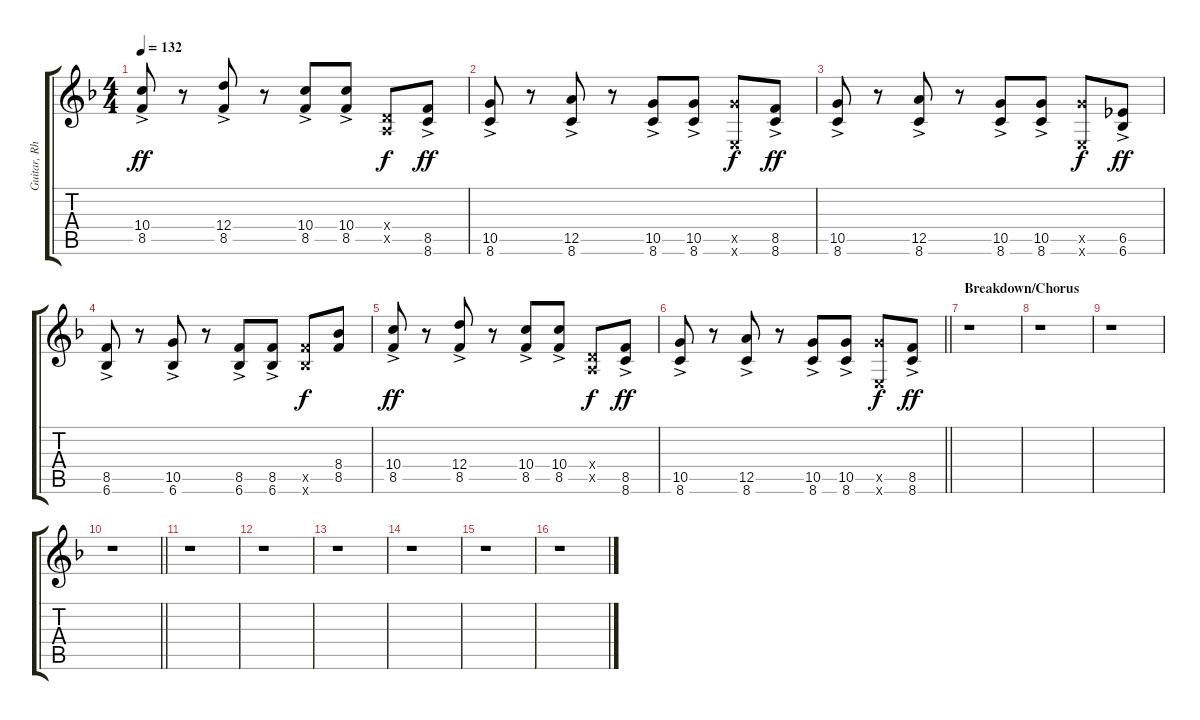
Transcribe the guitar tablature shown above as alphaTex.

\track ("Guitar, Rhythm" "Guitar, Rh") {instrument overdrivenguitar}
\staff {score tabs}
\tuning (E4 B3 G3 D3 A2 E2) {hide}
\ts (4 4)
\tempo 132
\clef g2
\ks f
(10.4{ac} 8.5).8{dy ff} r.8 (12.4{ac} 8.5).8 r.8 (10.4{ac} 8.5).8 (10.4{ac} 8.5).8 (0.4{x} 0.5{x}).8{dy f} (8.5{ac} 8.6).8{dy ff} |
(10.5{ac} 8.6).8 r.8 (12.5{ac} 8.6).8 r.8 (10.5{ac} 8.6).8 (10.5{ac} 8.6).8 (10.5{x} 0.6{x}).8{dy f} (8.5{ac} 8.6).8{dy ff} |
(10.5{ac} 8.6).8 r.8 (12.5{ac} 8.6).8 r.8 (10.5{ac} 8.6).8 (10.5{ac} 8.6).8 (10.5{x} 0.6{x}).8{dy f} (6.5{ac} 6.6).8{dy ff} |
(8.5{ac} 6.6).8 r.8 (10.5{ac} 6.6).8 r.8 (8.5{ac} 6.6).8 (8.5{ac} 6.6).8 (8.5{x} 6.6{x}).8{dy f} (8.4 8.5).8 |
(10.4{ac} 8.5).8{dy ff} r.8 (12.4{ac} 8.5).8 r.8 (10.4{ac} 8.5).8 (10.4{ac} 8.5).8 (0.4{x} 0.5{x}).8{dy f} (8.5{ac} 8.6).8{dy ff} |
\barLineRight lightlight
(10.5{ac} 8.6).8 r.8 (12.5{ac} 8.6).8 r.8 (10.5{ac} 8.6).8 (10.5{ac} 8.6).8 (10.5{x} 0.6{x}).8{dy f} (8.5{ac} 8.6).8{dy ff} |
\section ("" "Breakdown/Chorus")
r.1 |
r.1 |
r.1 |
\barLineRight lightlight
r.1 |
r.1 |
r.1 |
r.1 |
r.1 |
r.1 |
r.1
